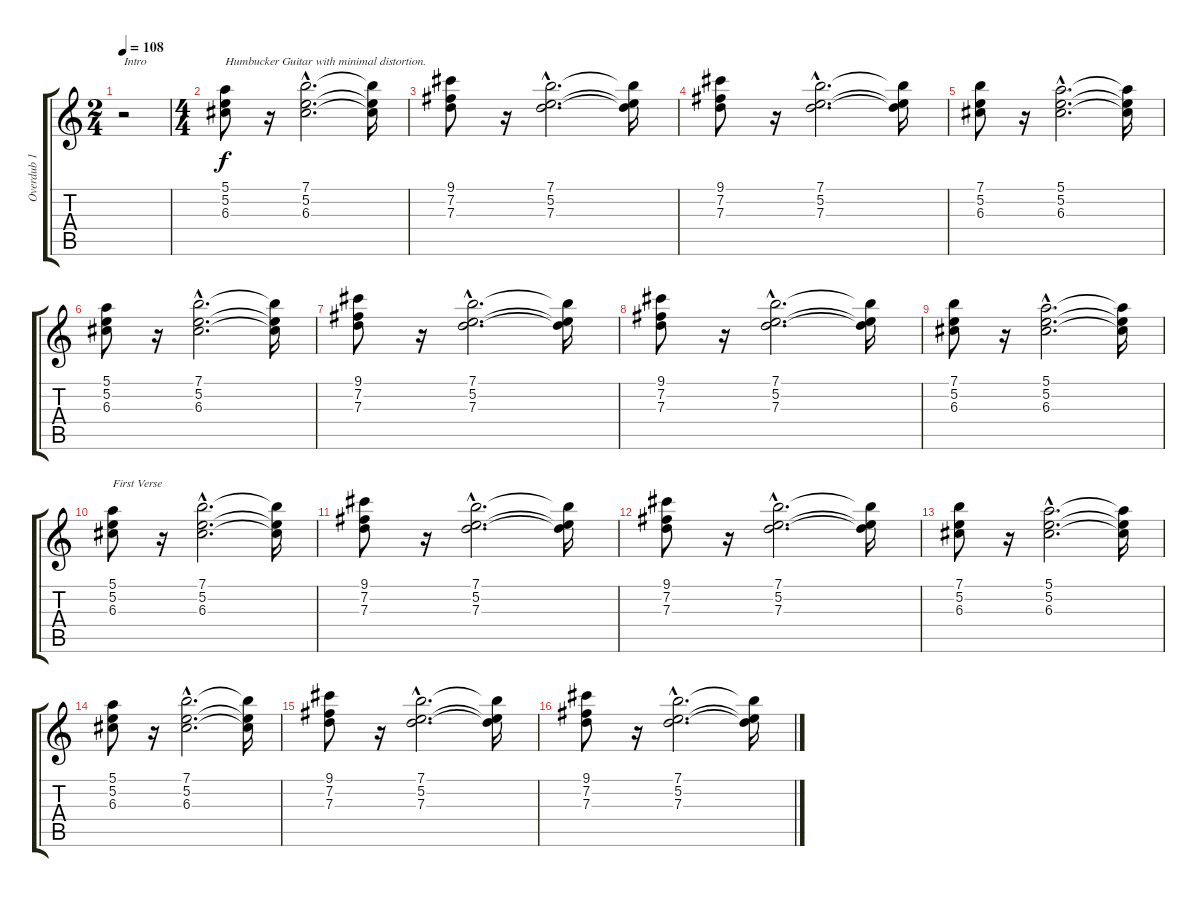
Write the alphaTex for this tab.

\track ("Overdub 1" "Overdub 1") {instrument electricguitarjazz}
\staff {score tabs}
\tuning (E4 B3 G3 D3 A2 E2) {hide}
\ts (2 4)
\tempo 108
\clef g2
\ks c
r.2{txt "Intro" dy f instrument electricguitarjazz} |
\ts (4 4)
(5.1 5.2 6.3).8{txt "Humbucker Guitar with minimal distortion."} r.16 (7.1{hac} 5.2{hac} 6.3{hac}).2{d} (7.1{t} 5.2{t} 6.3{t}).16 |
(9.1 7.2 7.3).8 r.16 (7.1{hac} 5.2{hac} 7.3{hac}).2{d} (7.1{t} 5.2{t} 7.3{t}).16 |
(9.1 7.2 7.3).8 r.16 (7.1{hac} 5.2{hac} 7.3{hac}).2{d} (7.1{t} 5.2{t} 7.3{t}).16 |
(7.1 5.2 6.3).8 r.16 (5.1{hac} 5.2{hac} 6.3{hac}).2{d} (5.1{t} 5.2{t} 6.3{t}).16 |
(5.1 5.2 6.3).8 r.16 (7.1{hac} 5.2{hac} 6.3{hac}).2{d} (7.1{t} 5.2{t} 6.3{t}).16 |
(9.1 7.2 7.3).8 r.16 (7.1{hac} 5.2{hac} 7.3{hac}).2{d} (7.1{t} 5.2{t} 7.3{t}).16 |
(9.1 7.2 7.3).8 r.16 (7.1{hac} 5.2{hac} 7.3{hac}).2{d} (7.1{t} 5.2{t} 7.3{t}).16 |
(7.1 5.2 6.3).8 r.16 (5.1{hac} 5.2{hac} 6.3{hac}).2{d} (5.1{t} 5.2{t} 6.3{t}).16 |
(5.1 5.2 6.3).8{txt "First Verse" volume 11} r.16 (7.1{hac} 5.2{hac} 6.3{hac}).2{d} (7.1{t} 5.2{t} 6.3{t}).16 |
(9.1 7.2 7.3).8 r.16 (7.1{hac} 5.2{hac} 7.3{hac}).2{d} (7.1{t} 5.2{t} 7.3{t}).16 |
(9.1 7.2 7.3).8 r.16 (7.1{hac} 5.2{hac} 7.3{hac}).2{d} (7.1{t} 5.2{t} 7.3{t}).16 |
(7.1 5.2 6.3).8 r.16 (5.1{hac} 5.2{hac} 6.3{hac}).2{d} (5.1{t} 5.2{t} 6.3{t}).16 |
(5.1 5.2 6.3).8 r.16 (7.1{hac} 5.2{hac} 6.3{hac}).2{d} (7.1{t} 5.2{t} 6.3{t}).16 |
(9.1 7.2 7.3).8 r.16 (7.1{hac} 5.2{hac} 7.3{hac}).2{d} (7.1{t} 5.2{t} 7.3{t}).16 |
(9.1 7.2 7.3).8 r.16 (7.1{hac} 5.2{hac} 7.3{hac}).2{d} (7.1{t} 5.2{t} 7.3{t}).16
